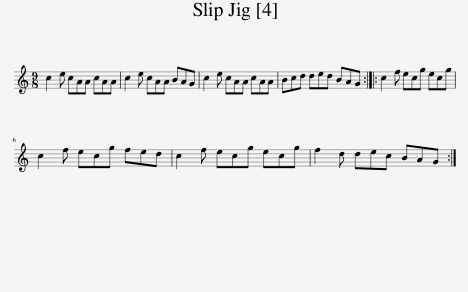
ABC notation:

X:1
L:1/8
M:9/8
I:linebreak $
K:C
V:1 treble
V:1
 c2 e cAA cAA | c2 e cAA BAG | c2 e cAA cAA | Bcd ded BAG :: c2 f ecg ecg |$ %5
 c2 f ecg fed | c2 f ecg ecg | f2 d dec BAG :| %8
